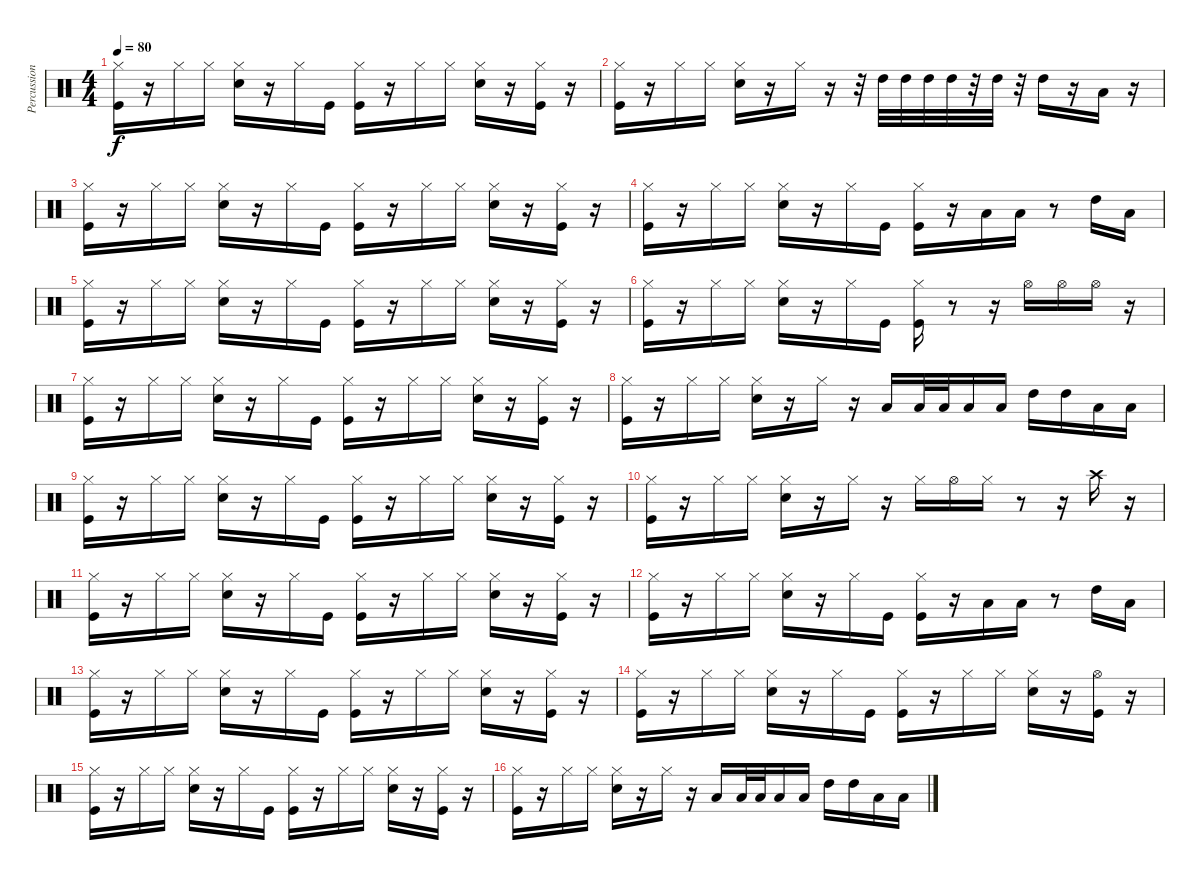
\track ("Percussion" "Percussion") {instrument percussion}
\staff {score}
\articulation defaults
\ts (4 4)
\tempo 80
\clef neutral
\ks c
("Kick (hit)" "Hi-Hat (closed)").16{dy f} r.16 "Hi-Hat (closed)".16 "Hi-Hat (closed)".16 ("Snare (hit) 2" "Hi-Hat (closed)").16 r.16 "Hi-Hat (closed)".16 "Kick (hit)".16 ("Kick (hit)" "Hi-Hat (closed)").16 r.16 "Hi-Hat (closed)".16 "Hi-Hat (closed)".16 ("Snare (hit) 2" "Hi-Hat (closed)").16 r.16 ("Kick (hit)" "Hi-Hat (closed)").16 r.16 |
("Kick (hit)" "Hi-Hat (closed)").16 r.16 "Hi-Hat (closed)".16 "Hi-Hat (closed)".16 ("Snare (hit) 2" "Hi-Hat (closed)").16 r.16 "Hi-Hat (closed)".16 r.16 r.32 "High Tom (hit)".32 "High Tom (hit)".32 "High Tom (hit)".32 "High Tom (hit)".32 r.32 "High Tom (hit)".32 r.32 "High Tom (hit)".16 r.16 "Low Floor Tom (hit)".16 r.16 |
("Kick (hit)" "Hi-Hat (closed)").16 r.16 "Hi-Hat (closed)".16 "Hi-Hat (closed)".16 ("Snare (hit) 2" "Hi-Hat (closed)").16 r.16 "Hi-Hat (closed)".16 "Kick (hit)".16 ("Kick (hit)" "Hi-Hat (closed)").16 r.16 "Hi-Hat (closed)".16 "Hi-Hat (closed)".16 ("Snare (hit) 2" "Hi-Hat (closed)").16 r.16 ("Kick (hit)" "Hi-Hat (closed)").16 r.16 |
("Kick (hit)" "Hi-Hat (closed)").16 r.16 "Hi-Hat (closed)".16 "Hi-Hat (closed)".16 ("Snare (hit) 2" "Hi-Hat (closed)").16 r.16 "Hi-Hat (closed)".16 "Kick (hit)".16 ("Kick (hit)" "Hi-Hat (closed)").16 r.16 "Low Floor Tom (hit)".16 "Low Floor Tom (hit)".16 r.8 "High Tom (hit)".16 "Low Floor Tom (hit)".16 |
("Kick (hit)" "Hi-Hat (closed)").16 r.16 "Hi-Hat (closed)".16 "Hi-Hat (closed)".16 ("Snare (hit) 2" "Hi-Hat (closed)").16 r.16 "Hi-Hat (closed)".16 "Kick (hit)".16 ("Kick (hit)" "Hi-Hat (closed)").16 r.16 "Hi-Hat (closed)".16 "Hi-Hat (closed)".16 ("Snare (hit) 2" "Hi-Hat (closed)").16 r.16 ("Kick (hit)" "Hi-Hat (closed)").16 r.16 |
("Kick (hit)" "Hi-Hat (closed)").16 r.16 "Hi-Hat (closed)".16 "Hi-Hat (closed)".16 ("Snare (hit) 2" "Hi-Hat (closed)").16 r.16 "Hi-Hat (closed)".16 "Kick (hit)".16 ("Kick (hit)" "Hi-Hat (closed)").16 r.8 r.16 "Hi-Hat (open)".16 "Hi-Hat (open)".16 "Hi-Hat (open)".16 r.16 |
("Kick (hit)" "Hi-Hat (closed)").16 r.16 "Hi-Hat (closed)".16 "Hi-Hat (closed)".16 ("Snare (hit) 2" "Hi-Hat (closed)").16 r.16 "Hi-Hat (closed)".16 "Kick (hit)".16 ("Kick (hit)" "Hi-Hat (closed)").16 r.16 "Hi-Hat (closed)".16 "Hi-Hat (closed)".16 ("Snare (hit) 2" "Hi-Hat (closed)").16 r.16 ("Kick (hit)" "Hi-Hat (closed)").16 r.16 |
("Kick (hit)" "Hi-Hat (closed)").16 r.16 "Hi-Hat (closed)".16 "Hi-Hat (closed)".16 ("Snare (hit) 2" "Hi-Hat (closed)").16 r.16 "Hi-Hat (closed)".16 r.16 "Low Floor Tom (hit)".16 "Low Floor Tom (hit)".32 "Low Floor Tom (hit)".32 "Low Floor Tom (hit)".16 "Low Floor Tom (hit)".16 "High Tom (hit)".16 "High Tom (hit)".16 "Low Floor Tom (hit)".16 "Low Floor Tom (hit)".16 |
("Kick (hit)" "Hi-Hat (closed)").16 r.16 "Hi-Hat (closed)".16 "Hi-Hat (closed)".16 ("Snare (hit) 2" "Hi-Hat (closed)").16 r.16 "Hi-Hat (closed)".16 "Kick (hit)".16 ("Kick (hit)" "Hi-Hat (closed)").16 r.16 "Hi-Hat (closed)".16 "Hi-Hat (closed)".16 ("Snare (hit) 2" "Hi-Hat (closed)").16 r.16 ("Kick (hit)" "Hi-Hat (closed)").16 r.16 |
("Kick (hit)" "Hi-Hat (closed)").16 r.16 "Hi-Hat (closed)".16 "Hi-Hat (closed)".16 ("Snare (hit) 2" "Hi-Hat (closed)").16 r.16 "Hi-Hat (closed)".16 r.16 "Hi-Hat (closed)".16 "Hi-Hat (open)".16 "Hi-Hat (closed)".16 r.8 r.16 "Crash high (hit)".16 r.16 |
("Kick (hit)" "Hi-Hat (closed)").16 r.16 "Hi-Hat (closed)".16 "Hi-Hat (closed)".16 ("Snare (hit) 2" "Hi-Hat (closed)").16 r.16 "Hi-Hat (closed)".16 "Kick (hit)".16 ("Kick (hit)" "Hi-Hat (closed)").16 r.16 "Hi-Hat (closed)".16 "Hi-Hat (closed)".16 ("Snare (hit) 2" "Hi-Hat (closed)").16 r.16 ("Kick (hit)" "Hi-Hat (closed)").16 r.16 |
("Kick (hit)" "Hi-Hat (closed)").16 r.16 "Hi-Hat (closed)".16 "Hi-Hat (closed)".16 ("Snare (hit) 2" "Hi-Hat (closed)").16 r.16 "Hi-Hat (closed)".16 "Kick (hit)".16 ("Kick (hit)" "Hi-Hat (closed)").16 r.16 "Low Floor Tom (hit)".16 "Low Floor Tom (hit)".16 r.8 "High Tom (hit)".16 "Low Floor Tom (hit)".16 |
("Kick (hit)" "Hi-Hat (closed)").16 r.16 "Hi-Hat (closed)".16 "Hi-Hat (closed)".16 ("Snare (hit) 2" "Hi-Hat (closed)").16 r.16 "Hi-Hat (closed)".16 "Kick (hit)".16 ("Kick (hit)" "Hi-Hat (closed)").16 r.16 "Hi-Hat (closed)".16 "Hi-Hat (closed)".16 ("Snare (hit) 2" "Hi-Hat (closed)").16 r.16 ("Kick (hit)" "Hi-Hat (closed)").16 r.16 |
("Kick (hit)" "Hi-Hat (closed)").16 r.16 "Hi-Hat (closed)".16 "Hi-Hat (closed)".16 ("Snare (hit) 2" "Hi-Hat (closed)").16 r.16 "Hi-Hat (closed)".16 "Kick (hit)".16 ("Kick (hit)" "Hi-Hat (closed)").16 r.16 "Hi-Hat (closed)".16 "Hi-Hat (closed)".16 ("Snare (hit) 2" "Hi-Hat (closed)").16 r.16 ("Kick (hit)" "Hi-Hat (open)").16 r.16 |
("Kick (hit)" "Hi-Hat (closed)").16 r.16 "Hi-Hat (closed)".16 "Hi-Hat (closed)".16 ("Snare (hit) 2" "Hi-Hat (closed)").16 r.16 "Hi-Hat (closed)".16 "Kick (hit)".16 ("Kick (hit)" "Hi-Hat (closed)").16 r.16 "Hi-Hat (closed)".16 "Hi-Hat (closed)".16 ("Snare (hit) 2" "Hi-Hat (closed)").16 r.16 ("Kick (hit)" "Hi-Hat (closed)").16 r.16 |
("Kick (hit)" "Hi-Hat (closed)").16 r.16 "Hi-Hat (closed)".16 "Hi-Hat (closed)".16 ("Snare (hit) 2" "Hi-Hat (closed)").16 r.16 "Hi-Hat (closed)".16 r.16 "Low Floor Tom (hit)".16 "Low Floor Tom (hit)".32 "Low Floor Tom (hit)".32 "Low Floor Tom (hit)".16 "Low Floor Tom (hit)".16 "High Tom (hit)".16 "High Tom (hit)".16 "Low Floor Tom (hit)".16 "Low Floor Tom (hit)".16
